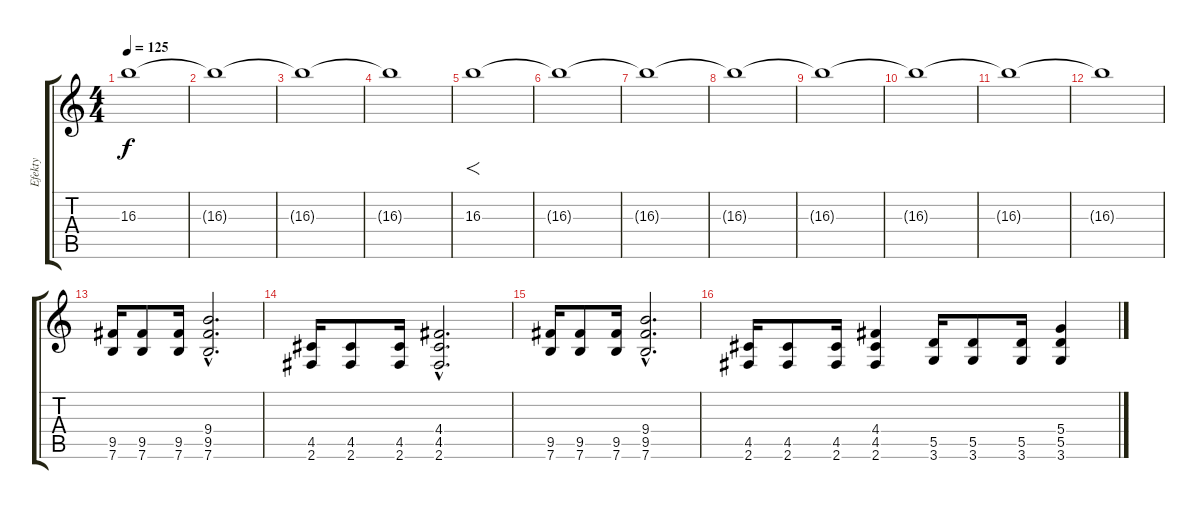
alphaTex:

\track ("Efekty" "Efekty") {instrument distortionguitar}
\staff {score tabs}
\tuning (E4 B3 G3 D3 A2 E2) {hide}
\ts (4 4)
\tempo 125
\clef g2
\ks c
16.3{t}.1{dy f} |
16.3{t}.1 |
16.3{t}.1 |
16.3{t}.1 |
16.3.1{f} |
16.3{t}.1 |
16.3{t}.1 |
16.3{t}.1 |
16.3{t}.1 |
16.3{t}.1 |
16.3{t}.1 |
16.3{t}.1 |
(9.5 7.6).16 (9.5 7.6).8 (9.5 7.6).16 (9.4{hac} 9.5{hac} 7.6{hac}).2{d} |
(4.5 2.6).16 (4.5 2.6).8 (4.5 2.6).16 (4.4{hac} 4.5{hac} 2.6{hac}).2{d} |
(9.5 7.6).16 (9.5 7.6).8 (9.5 7.6).16 (9.4{hac} 9.5{hac} 7.6{hac}).2{d} |
(4.5 2.6).16 (4.5 2.6).8 (4.5 2.6).16 (4.4 4.5 2.6).4 (5.5 3.6).16 (5.5 3.6).8 (5.5 3.6).16 (5.4 5.5 3.6).4
